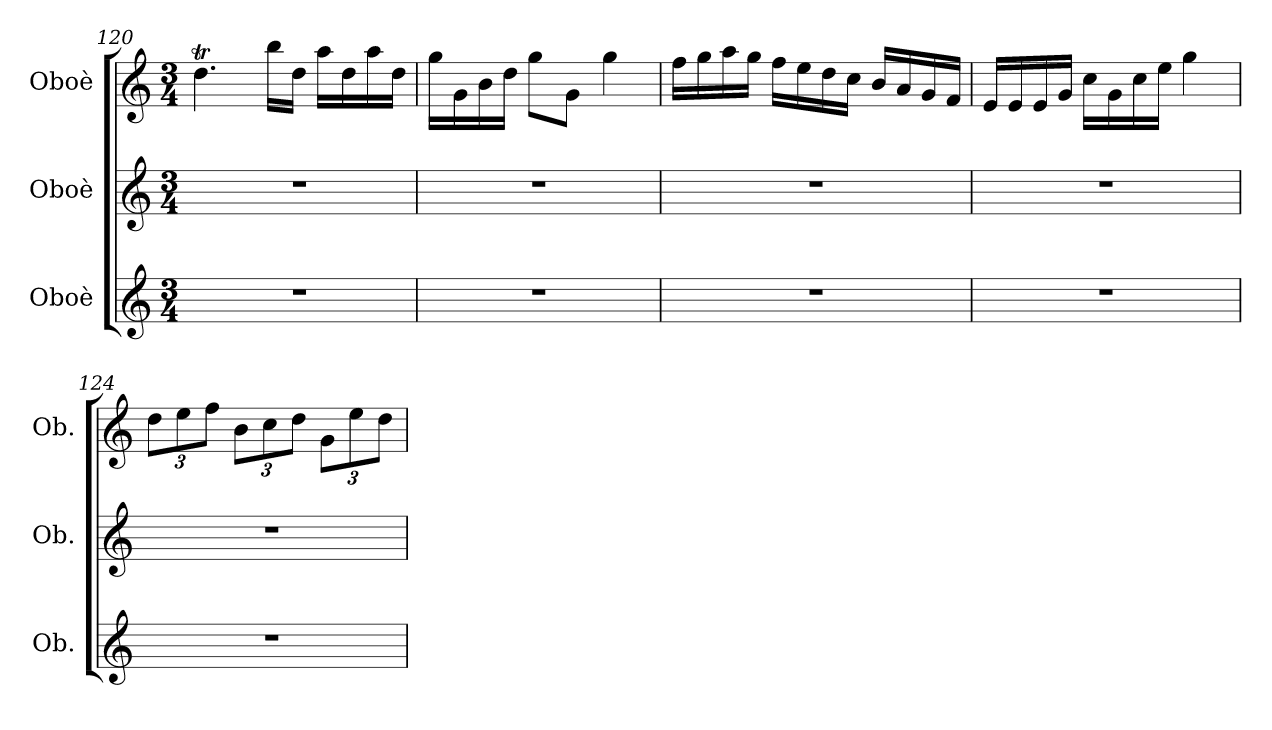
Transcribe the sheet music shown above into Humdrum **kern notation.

**kern	**kern	**kern
*part3	*part2	*part1
*staff3	*staff2	*staff1
*I"Oboè	*I"Oboè	*I"Oboè
*I'Ob.	*I'Ob.	*I'Ob.
!!LO:LB:g=z
*clefG2	*clefG2	*clefG2
*k[]	*k[]	*k[]
*M3/4	*M3/4	*M3/4
=120	=120	=120
2.r	2.r	4.ddT\
.	.	16bb\LL
.	.	16dd\JJ
.	.	16aa\LL
.	.	16dd\
.	.	16aa\
.	.	16dd\JJ
=121	=121	=121
2.r	2.r	16gg\LL
.	.	16g\
.	.	16b\
.	.	16dd\JJ
.	.	8gg\L
.	.	8g\J
.	.	4gg\
=122	=122	=122
2.r	2.r	16ff\LL
.	.	16gg\
.	.	16aa\
.	.	16gg\JJ
.	.	16ff\LL
.	.	16ee\
.	.	16dd\
.	.	16cc\JJ
.	.	16b/LL
.	.	16a/
.	.	16g/
.	.	16f/JJ
=123	=123	=123
2.r	2.r	16e/LL
.	.	16e/
.	.	16e/
.	.	16g/JJ
.	.	16cc\LL
.	.	16g\
.	.	16cc\
.	.	16ee\JJ
.	.	4gg\
=124	=124	=124
*	*	*Xbrackettup
2.r	2.r	12dd\L
.	.	12ee\
.	.	12ff\J
.	.	12b\L
.	.	12cc\
.	.	12dd\J
.	.	12g\L
.	.	12ee\
.	.	12dd\J
=	=	=
*-	*-	*-
